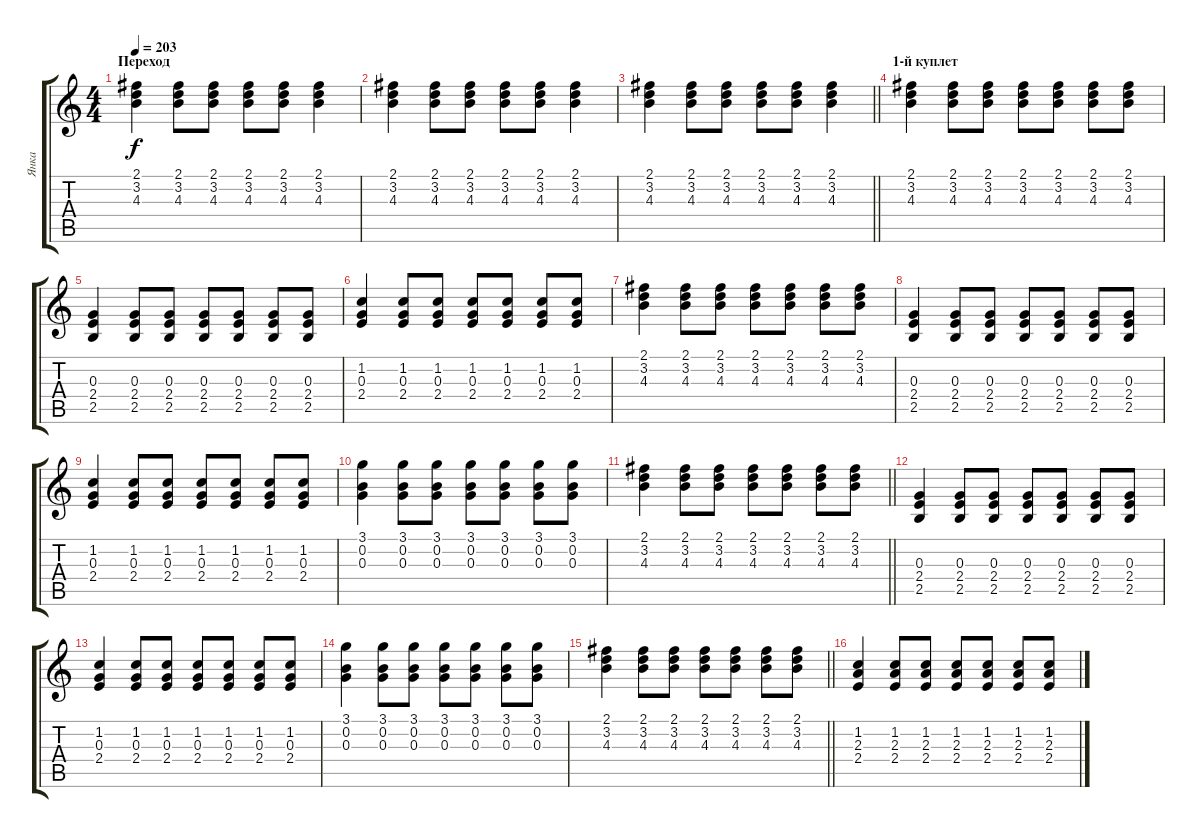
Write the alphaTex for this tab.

\track ("Янка" "Янка") {instrument electricguitarclean}
\staff {score tabs}
\tuning (E4 B3 G3 D3 A2 E2) {hide}
\ts (4 4)
\section ("" "Переход")
\tempo 203
\clef g2
\ks c
(2.1 3.2 4.3).4{dy f} (2.1 3.2 4.3).8 (2.1 3.2 4.3).8 (2.1 3.2 4.3).8 (2.1 3.2 4.3).8 (2.1 3.2 4.3).4 |
(2.1 3.2 4.3).4 (2.1 3.2 4.3).8 (2.1 3.2 4.3).8 (2.1 3.2 4.3).8 (2.1 3.2 4.3).8 (2.1 3.2 4.3).4 |
\barLineRight lightlight
(2.1 3.2 4.3).4 (2.1 3.2 4.3).8 (2.1 3.2 4.3).8 (2.1 3.2 4.3).8 (2.1 3.2 4.3).8 (2.1 3.2 4.3).4 |
\section ("" "1-й куплет")
(2.1 3.2 4.3).4 (2.1 3.2 4.3).8 (2.1 3.2 4.3).8 (2.1 3.2 4.3).8 (2.1 3.2 4.3).8 (2.1 3.2 4.3).8 (2.1 3.2 4.3).8 |
(0.3 2.4 2.5).4 (0.3 2.4 2.5).8 (0.3 2.4 2.5).8 (0.3 2.4 2.5).8 (0.3 2.4 2.5).8 (0.3 2.4 2.5).8 (0.3 2.4 2.5).8 |
(1.2 0.3 2.4).4 (1.2 0.3 2.4).8 (1.2 0.3 2.4).8 (1.2 0.3 2.4).8 (1.2 0.3 2.4).8 (1.2 0.3 2.4).8 (1.2 0.3 2.4).8 |
(2.1 3.2 4.3).4 (2.1 3.2 4.3).8 (2.1 3.2 4.3).8 (2.1 3.2 4.3).8 (2.1 3.2 4.3).8 (2.1 3.2 4.3).8 (2.1 3.2 4.3).8 |
(0.3 2.4 2.5).4 (0.3 2.4 2.5).8 (0.3 2.4 2.5).8 (0.3 2.4 2.5).8 (0.3 2.4 2.5).8 (0.3 2.4 2.5).8 (0.3 2.4 2.5).8 |
(1.2 0.3 2.4).4 (1.2 0.3 2.4).8 (1.2 0.3 2.4).8 (1.2 0.3 2.4).8 (1.2 0.3 2.4).8 (1.2 0.3 2.4).8 (1.2 0.3 2.4).8 |
(3.1 0.2 0.3).4 (3.1 0.2 0.3).8 (3.1 0.2 0.3).8 (3.1 0.2 0.3).8 (3.1 0.2 0.3).8 (3.1 0.2 0.3).8 (3.1 0.2 0.3).8 |
\barLineRight lightlight
(2.1 3.2 4.3).4 (2.1 3.2 4.3).8 (2.1 3.2 4.3).8 (2.1 3.2 4.3).8 (2.1 3.2 4.3).8 (2.1 3.2 4.3).8 (2.1 3.2 4.3).8 |
(0.3 2.4 2.5).4 (0.3 2.4 2.5).8 (0.3 2.4 2.5).8 (0.3 2.4 2.5).8 (0.3 2.4 2.5).8 (0.3 2.4 2.5).8 (0.3 2.4 2.5).8 |
(1.2 0.3 2.4).4 (1.2 0.3 2.4).8 (1.2 0.3 2.4).8 (1.2 0.3 2.4).8 (1.2 0.3 2.4).8 (1.2 0.3 2.4).8 (1.2 0.3 2.4).8 |
(3.1 0.2 0.3).4 (3.1 0.2 0.3).8 (3.1 0.2 0.3).8 (3.1 0.2 0.3).8 (3.1 0.2 0.3).8 (3.1 0.2 0.3).8 (3.1 0.2 0.3).8 |
\barLineRight lightlight
(2.1 3.2 4.3).4 (2.1 3.2 4.3).8 (2.1 3.2 4.3).8 (2.1 3.2 4.3).8 (2.1 3.2 4.3).8 (2.1 3.2 4.3).8 (2.1 3.2 4.3).8 |
(1.2 2.3 2.4).4 (1.2 2.3 2.4).8 (1.2 2.3 2.4).8 (1.2 2.3 2.4).8 (1.2 2.3 2.4).8 (1.2 2.3 2.4).8 (1.2 2.3 2.4).8
